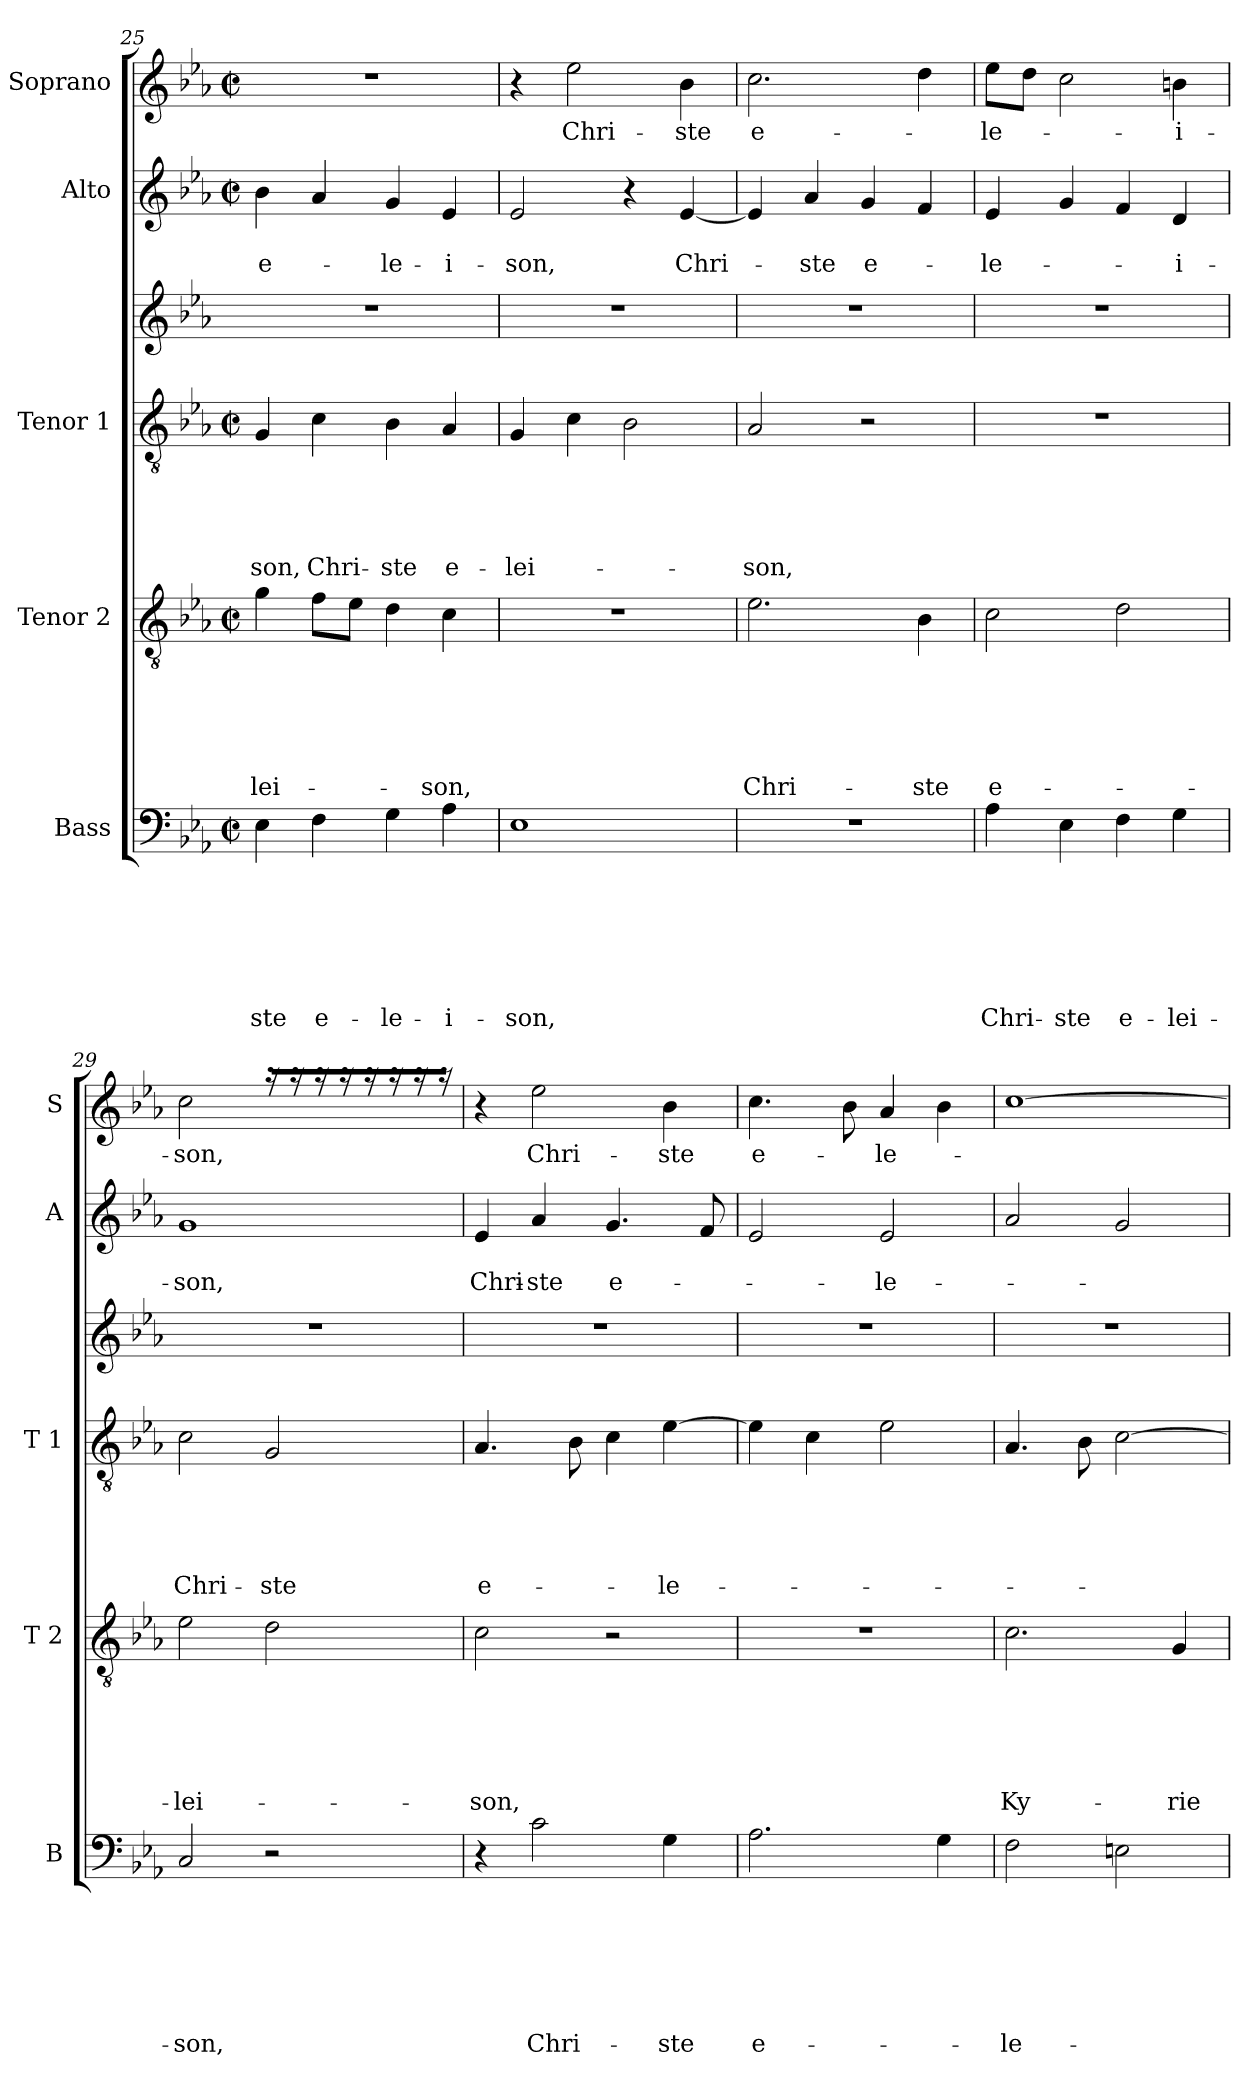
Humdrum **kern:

**kern	**text	**text	**text	**text	**text	**text	**text	**kern	**text	**text	**text	**text	**text	**text	**kern	**text	**text	**text	**text	**text	**kern	**kern	**text	**text	**kern	**text
*part6	*part6	*part6	*part6	*part6	*part6	*part6	*part6	*part5	*part5	*part5	*part5	*part5	*part5	*part5	*part4	*part4	*part4	*part4	*part4	*part4	*part3	*part2	*part2	*part2	*part1	*part1
*staff6	*staff6	*staff6	*staff6	*staff6	*staff6	*staff6	*staff6	*staff5	*staff5	*staff5	*staff5	*staff5	*staff5	*staff5	*staff4	*staff4	*staff4	*staff4	*staff4	*staff4	*staff3	*staff2	*staff2	*staff2	*staff1	*staff1
*I"Bass	*	*	*	*	*	*	*	*I"Tenor 2	*	*	*	*	*	*	*I"Tenor 1	*	*	*	*	*	*	*I"Alto	*	*	*I"Soprano	*
*I'B	*	*	*	*	*	*	*	*I'T 2	*	*	*	*	*	*	*I'T 1	*	*	*	*	*	*	*I'A	*	*	*I'S	*
*clefF4	*	*	*	*	*	*	*	*clefGv2	*	*	*	*	*	*	*clefGv2	*	*	*	*	*	*clefG2	*clefG2	*	*	*clefG2	*
*k[b-e-a-]	*	*	*	*	*	*	*	*k[b-e-a-]	*	*	*	*	*	*	*k[b-e-a-]	*	*	*	*	*	*k[b-e-a-]	*k[b-e-a-]	*	*	*k[b-e-a-]	*
*E-:	*	*	*	*	*	*	*	*E-:	*	*	*	*	*	*	*E-:	*	*	*	*	*	*E-:	*E-:	*	*	*E-:	*
*M2/2	*	*	*	*	*	*	*	*M2/2	*	*	*	*	*	*	*M2/2	*	*	*	*	*	*	*M2/2	*	*	*M2/2	*
*met(c|)	*	*	*	*	*	*	*	*met(c|)	*	*	*	*	*	*	*met(c|)	*	*	*	*	*	*	*met(c|)	*	*	*met(c|)	*
=25	=25	=25	=25	=25	=25	=25	=25	=25	=25	=25	=25	=25	=25	=25	=25	=25	=25	=25	=25	=25	=25	=25	=25	=25	=25	=25
!	!	!	!	!	!	!	!LO:LY:b	!	!	!	!	!	!	!LO:LY:b	!	!	!	!	!	!LO:LY:b	!	!	!	!LO:LY:b	!	!
4E-\	.	.	.	.	.	.	-ste	4g\	.	.	.	.	.	-lei-	4G/	.	.	.	.	-son,	1r	4b-\	.	e-	1r	.
!	!	!	!	!	!	!	!LO:LY:b	!	!	!	!	!	!	!	!	!	!	!	!	!LO:LY:b	!	!	!	!	!	!
4F\	.	.	.	.	.	.	e-	8f\L	.	.	.	.	.	.	4c\	.	.	.	.	Chri-	.	4a-/	.	.	.	.
.	.	.	.	.	.	.	.	8e-\J	.	.	.	.	.	.	.	.	.	.	.	.	.	.	.	.	.	.
!	!	!	!	!	!	!	!LO:LY:b	!	!	!	!	!	!	!	!	!	!	!	!	!LO:LY:b	!	!	!	!LO:LY:b	!	!
4G\	.	.	.	.	.	.	-le-	4d\	.	.	.	.	.	.	4B-\	.	.	.	.	-ste	.	4g/	.	-le-	.	.
!	!	!	!	!	!	!	!LO:LY:b	!	!	!	!	!	!	!LO:LY:b	!	!	!	!	!	!LO:LY:b	!	!	!	!LO:LY:b	!	!
4A-\	.	.	.	.	.	.	-i-	4c\	.	.	.	.	.	-son,	4A-/	.	.	.	.	e-	.	4e-/	.	-i-	.	.
=26	=26	=26	=26	=26	=26	=26	=26	=26	=26	=26	=26	=26	=26	=26	=26	=26	=26	=26	=26	=26	=26	=26	=26	=26	=26	=26
!	!	!	!	!	!	!	!LO:LY:b	!	!	!	!	!	!	!	!	!	!	!	!	!LO:LY:b	!	!	!	!LO:LY:b	!	!
1E-	.	.	.	.	.	.	-son,	1r	.	.	.	.	.	.	4G/	.	.	.	.	-lei-	1r	2e-/	.	-son,	4r	.
!	!	!	!	!	!	!	!	!	!	!	!	!	!	!	!	!	!	!	!	!	!	!	!	!	!	!LO:LY:b
.	.	.	.	.	.	.	.	.	.	.	.	.	.	.	4c\	.	.	.	.	.	.	.	.	.	2ee-\	Chri-
.	.	.	.	.	.	.	.	.	.	.	.	.	.	.	2B-\	.	.	.	.	.	.	4r	.	.	.	.
!	!	!	!	!	!	!	!	!	!	!	!	!	!	!	!	!	!	!	!	!	!	!	!	!LO:LY:b	!	!LO:LY:b
.	.	.	.	.	.	.	.	.	.	.	.	.	.	.	.	.	.	.	.	.	.	[<4e-/	.	Chri-	4b-\	-ste
=27	=27	=27	=27	=27	=27	=27	=27	=27	=27	=27	=27	=27	=27	=27	=27	=27	=27	=27	=27	=27	=27	=27	=27	=27	=27	=27
!	!	!	!	!	!	!	!	!	!	!	!	!	!	!LO:LY:b	!	!	!	!	!	!LO:LY:b	!	!	!	!	!	!LO:LY:b
1r	.	.	.	.	.	.	.	2.e-\	.	.	.	.	.	Chri-	2A-/	.	.	.	.	-son,	1r	4e-/]	.	.	2.cc\	e-
!	!	!	!	!	!	!	!	!	!	!	!	!	!	!	!	!	!	!	!	!	!	!	!	!LO:LY:b	!	!
.	.	.	.	.	.	.	.	.	.	.	.	.	.	.	.	.	.	.	.	.	.	4a-/	.	-ste	.	.
!	!	!	!	!	!	!	!	!	!	!	!	!	!	!	!	!	!	!	!	!	!	!	!	!LO:LY:b	!	!
.	.	.	.	.	.	.	.	.	.	.	.	.	.	.	2r	.	.	.	.	.	.	4g/	.	e-	.	.
!	!	!	!	!	!	!	!	!	!	!	!	!	!	!LO:LY:b	!	!	!	!	!	!	!	!	!	!	!	!
.	.	.	.	.	.	.	.	4B-\	.	.	.	.	.	-ste	.	.	.	.	.	.	.	4f/	.	.	4dd\	.
=28	=28	=28	=28	=28	=28	=28	=28	=28	=28	=28	=28	=28	=28	=28	=28	=28	=28	=28	=28	=28	=28	=28	=28	=28	=28	=28
!	!	!	!	!	!	!	!LO:LY:b	!	!	!	!	!	!	!LO:LY:b	!	!	!	!	!	!	!	!	!	!LO:LY:b	!	!LO:LY:b
4A-\	.	.	.	.	.	.	Chri-	2c\	.	.	.	.	.	e-	1r	.	.	.	.	.	1r	4e-/	.	-le-	8ee-\L	-le-
.	.	.	.	.	.	.	.	.	.	.	.	.	.	.	.	.	.	.	.	.	.	.	.	.	8dd\J	.
!	!	!	!	!	!	!	!LO:LY:b	!	!	!	!	!	!	!	!	!	!	!	!	!	!	!	!	!	!	!
4E-\	.	.	.	.	.	.	-ste	.	.	.	.	.	.	.	.	.	.	.	.	.	.	4g/	.	.	2cc\	.
!	!	!	!	!	!	!	!LO:LY:b	!	!	!	!	!	!	!	!	!	!	!	!	!	!	!	!	!	!	!
4F\	.	.	.	.	.	.	e-	2d\	.	.	.	.	.	.	.	.	.	.	.	.	.	4f/	.	.	.	.
!	!	!	!	!	!	!	!LO:LY:b	!	!	!	!	!	!	!	!	!	!	!	!	!	!	!	!	!LO:LY:b	!	!LO:LY:b
4G\	.	.	.	.	.	.	-lei-	.	.	.	.	.	.	.	.	.	.	.	.	.	.	4d/	.	-i-	4bn\	-i-
=29	=29	=29	=29	=29	=29	=29	=29	=29	=29	=29	=29	=29	=29	=29	=29	=29	=29	=29	=29	=29	=29	=29	=29	=29	=29	=29
!	!	!	!	!	!	!	!LO:LY:b	!	!	!	!	!	!	!LO:LY:b	!	!	!	!	!	!LO:LY:b	!	!	!	!LO:LY:b	!	!LO:LY:b
2C/	.	.	.	.	.	.	-son,	2e-\	.	.	.	.	.	-lei-	2c\	.	.	.	.	Chri-	1r	1g	.	-son,	2cc\	-son,
!	!	!	!	!	!	!	!	!	!	!	!	!	!	!	!	!	!	!	!	!LO:LY:b	!	!	!	!	!	!
*	*	*	*	*	*	*	*	*	*	*	*	*	*	*	*	*	*	*	*	*	*	*	*	*	*tremolo	*
2r	.	.	.	.	.	.	.	2d\	.	.	.	.	.	.	2G/	.	.	.	.	-ste	.	.	.	.	16rLL	.
.	.	.	.	.	.	.	.	.	.	.	.	.	.	.	.	.	.	.	.	.	.	.	.	.	16r	.
.	.	.	.	.	.	.	.	.	.	.	.	.	.	.	.	.	.	.	.	.	.	.	.	.	16r	.
.	.	.	.	.	.	.	.	.	.	.	.	.	.	.	.	.	.	.	.	.	.	.	.	.	16r	.
.	.	.	.	.	.	.	.	.	.	.	.	.	.	.	.	.	.	.	.	.	.	.	.	.	16r	.
.	.	.	.	.	.	.	.	.	.	.	.	.	.	.	.	.	.	.	.	.	.	.	.	.	16r	.
.	.	.	.	.	.	.	.	.	.	.	.	.	.	.	.	.	.	.	.	.	.	.	.	.	16r	.
.	.	.	.	.	.	.	.	.	.	.	.	.	.	.	.	.	.	.	.	.	.	.	.	.	16rJJ	.
*	*	*	*	*	*	*	*	*	*	*	*	*	*	*	*	*	*	*	*	*	*	*	*	*	*Xtremolo	*
!!LO:LB:g=z
=30	=30	=30	=30	=30	=30	=30	=30	=30	=30	=30	=30	=30	=30	=30	=30	=30	=30	=30	=30	=30	=30	=30	=30	=30	=30	=30
!	!	!	!	!	!	!	!	!	!	!	!	!	!	!LO:LY:b	!	!	!	!	!	!LO:LY:b	!	!	!	!LO:LY:b	!	!
4r	.	.	.	.	.	.	.	2c\	.	.	.	.	.	-son,	4.A-/	.	.	.	.	e-	1r	4e-/	.	Chri-	4r	.
!	!	!	!	!	!	!	!LO:LY:b	!	!	!	!	!	!	!	!	!	!	!	!	!	!	!	!	!LO:LY:b:rj	!	!LO:LY:b
2c\	.	.	.	.	.	.	Chri-	.	.	.	.	.	.	.	.	.	.	.	.	.	.	4a-/	.	-ste	2ee-\	Chri-
.	.	.	.	.	.	.	.	.	.	.	.	.	.	.	8B-\	.	.	.	.	.	.	.	.	.	.	.
!	!	!	!	!	!	!	!	!	!	!	!	!	!	!	!	!	!	!	!	!	!	!	!	!LO:LY:b	!	!
.	.	.	.	.	.	.	.	2r	.	.	.	.	.	.	4c\	.	.	.	.	.	.	4.g/	.	e-	.	.
!	!	!	!	!	!	!	!LO:LY:b	!	!	!	!	!	!	!	!	!	!	!	!	!LO:LY:b	!	!	!	!	!	!LO:LY:b
4G\	.	.	.	.	.	.	-ste	.	.	.	.	.	.	.	[>4e-\	.	.	.	.	-le-	.	.	.	.	4b-\	-ste
.	.	.	.	.	.	.	.	.	.	.	.	.	.	.	.	.	.	.	.	.	.	8f/	.	.	.	.
=31	=31	=31	=31	=31	=31	=31	=31	=31	=31	=31	=31	=31	=31	=31	=31	=31	=31	=31	=31	=31	=31	=31	=31	=31	=31	=31
!	!	!	!	!	!	!	!LO:LY:b	!	!	!	!	!	!	!	!	!	!	!	!	!	!	!	!	!	!	!LO:LY:b
2.A-\	.	.	.	.	.	.	e-	1r	.	.	.	.	.	.	4e-\]	.	.	.	.	.	1r	2e-/	.	.	4.cc\	e-
.	.	.	.	.	.	.	.	.	.	.	.	.	.	.	4c\	.	.	.	.	.	.	.	.	.	.	.
.	.	.	.	.	.	.	.	.	.	.	.	.	.	.	.	.	.	.	.	.	.	.	.	.	8b-\	.
!	!	!	!	!	!	!	!	!	!	!	!	!	!	!	!	!	!	!	!	!	!	!	!	!LO:LY:b	!	!LO:LY:b
.	.	.	.	.	.	.	.	.	.	.	.	.	.	.	2e-\	.	.	.	.	.	.	2e-/	.	-le-	4a-/	-le-
4G\	.	.	.	.	.	.	.	.	.	.	.	.	.	.	.	.	.	.	.	.	.	.	.	.	4b-\	.
=32	=32	=32	=32	=32	=32	=32	=32	=32	=32	=32	=32	=32	=32	=32	=32	=32	=32	=32	=32	=32	=32	=32	=32	=32	=32	=32
!	!	!	!	!	!	!	!LO:LY:b	!	!	!	!	!	!	!LO:LY:b	!	!	!	!	!	!	!	!	!	!	!	!
2F\	.	.	.	.	.	.	-le-	2.c\	.	.	.	.	.	Ky-	4.A-/	.	.	.	.	.	1r	2a-/	.	.	[>1cc	.
.	.	.	.	.	.	.	.	.	.	.	.	.	.	.	8B-\	.	.	.	.	.	.	.	.	.	.	.
2En\	.	.	.	.	.	.	.	.	.	.	.	.	.	.	[>2c\	.	.	.	.	.	.	2g/	.	.	.	.
!	!	!	!	!	!	!	!	!	!	!	!	!	!	!LO:LY:b	!	!	!	!	!	!	!	!	!	!	!	!
.	.	.	.	.	.	.	.	4G/	.	.	.	.	.	-rie	.	.	.	.	.	.	.	.	.	.	.	.
=	=	=	=	=	=	=	=	=	=	=	=	=	=	=	=	=	=	=	=	=	=	=	=	=	=	=
*-	*-	*-	*-	*-	*-	*-	*-	*-	*-	*-	*-	*-	*-	*-	*-	*-	*-	*-	*-	*-	*-	*-	*-	*-	*-	*-
